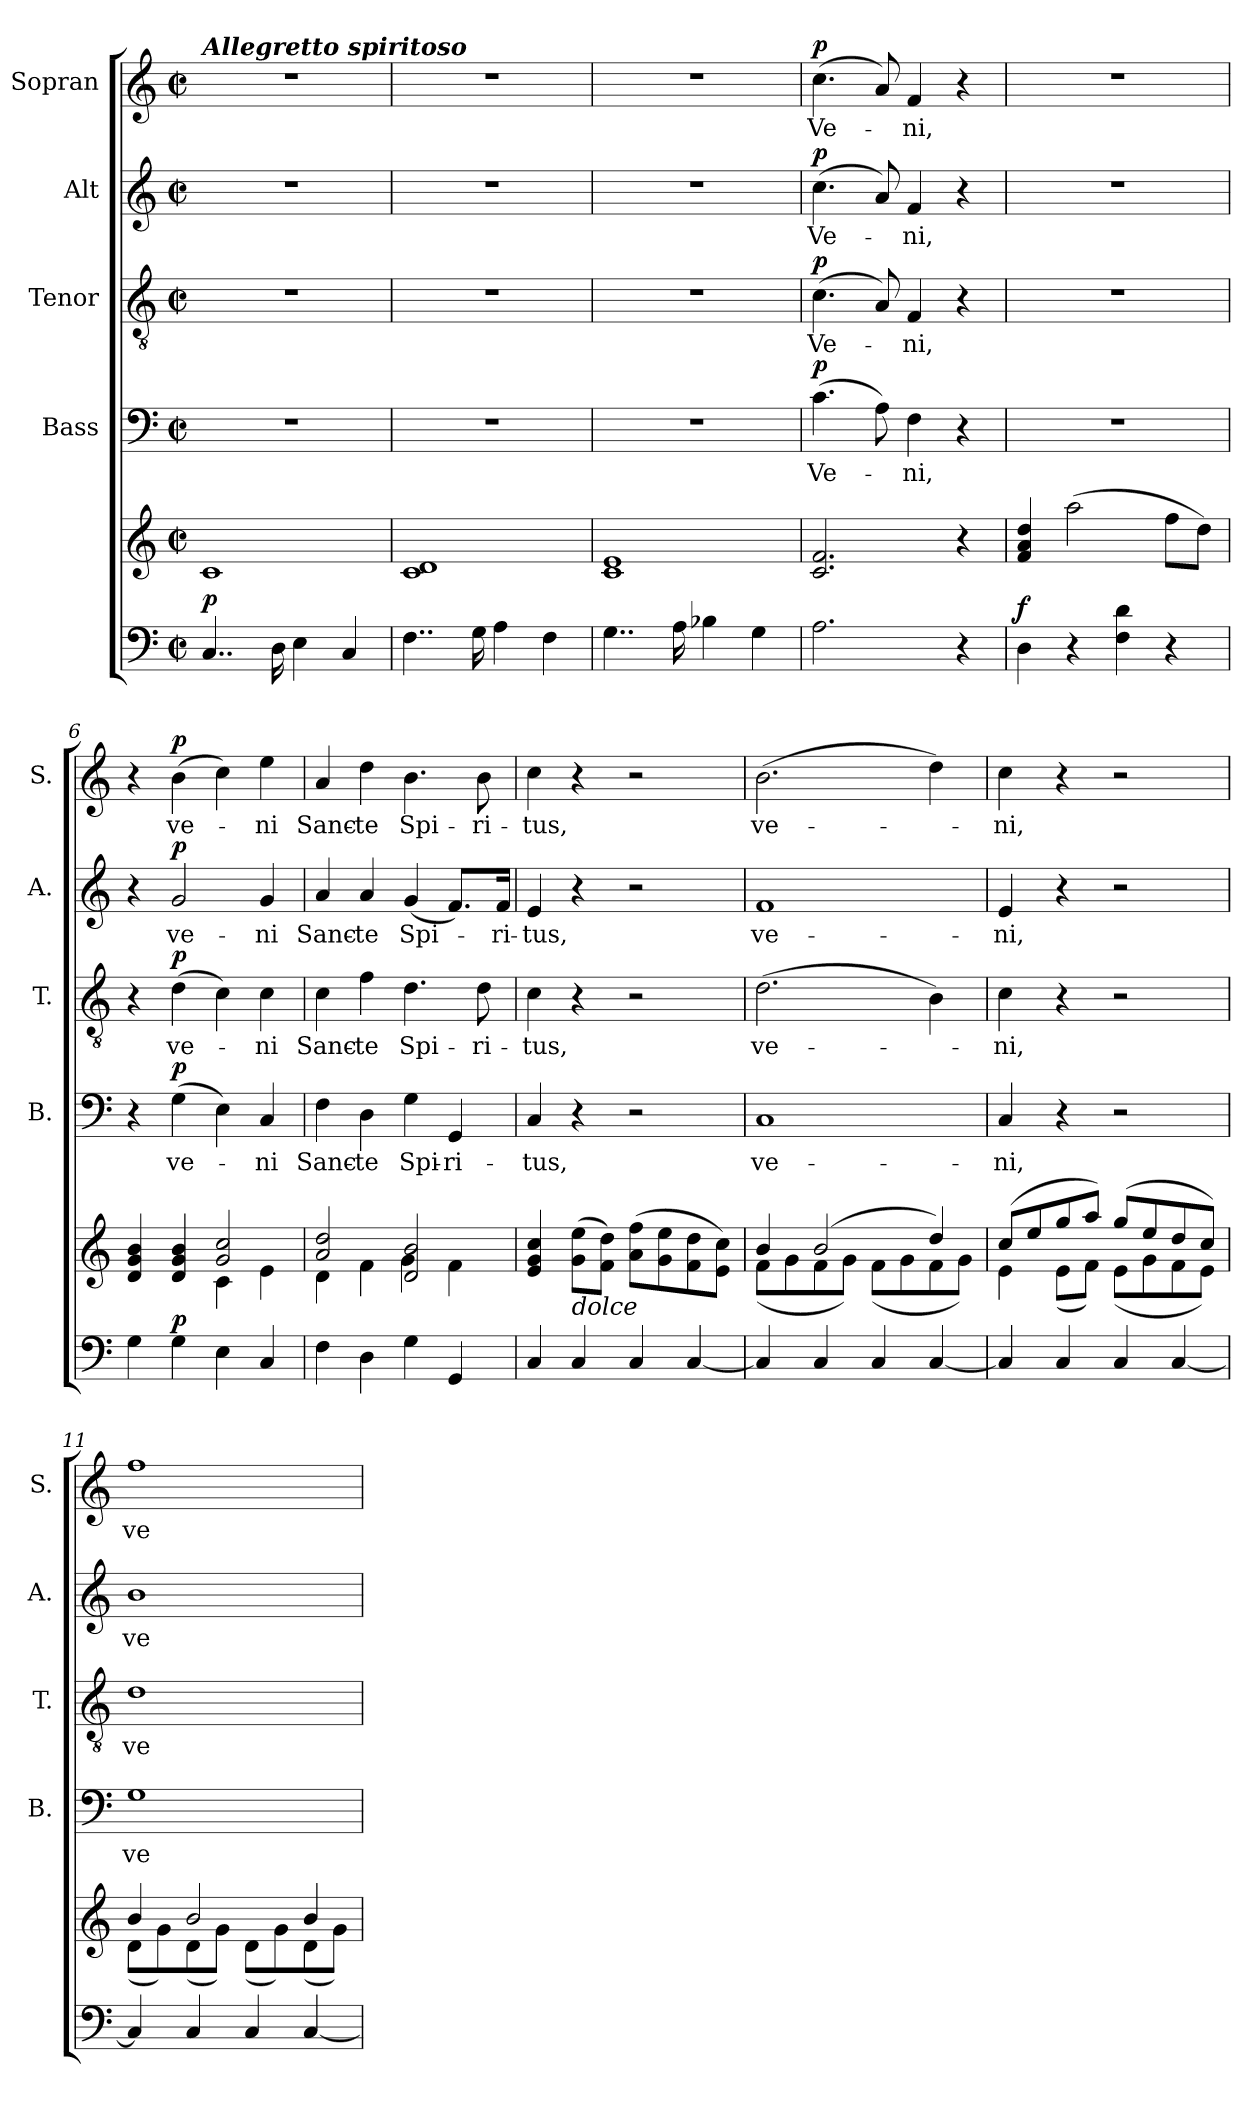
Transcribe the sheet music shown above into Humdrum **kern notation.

**kern	**kern	**dynam	**kern	**text	**dynam	**kern	**text	**dynam	**kern	**text	**dynam	**kern	**text	**dynam
*part5	*part5	*part5	*part4	*part4	*part4	*part3	*part3	*part3	*part2	*part2	*part2	*part1	*part1	*part1
*staff6	*staff5	*staff5/6	*staff4	*staff4	*staff4	*staff3	*staff3	*staff3	*staff2	*staff2	*staff2	*staff1	*staff1	*staff1
*	*	*	*I"Bass	*	*	*I"Tenor	*	*	*I"Alt	*	*	*I"Sopran	*	*
*	*	*	*I'B.	*	*	*I'T.	*	*	*I'A.	*	*	*I'S.	*	*
*clefF4	*clefG2	*	*clefF4	*	*	*clefGv2	*	*	*clefG2	*	*	*clefG2	*	*
*k[]	*k[]	*	*k[]	*	*	*k[]	*	*	*k[]	*	*	*k[]	*	*
*C:	*C:	*	*C:	*	*	*C:	*	*	*C:	*	*	*C:	*	*
*M2/2	*M2/2	*	*M2/2	*	*	*M2/2	*	*	*M2/2	*	*	*M2/2	*	*
*met(c|)	*met(c|)	*	*met(c|)	*	*	*met(c|)	*	*	*met(c|)	*	*	*met(c|)	*	*
=1	=1	=1	=1	=1	=1	=1	=1	=1	=1	=1	=1	=1	=1	=1
!	!	!	!	!	!	!	!	!	!	!	!	!LO:TX:a:Bi:t=Allegretto spiritoso	!	!
!	!	!LO:DY:a=2	!	!	!	!	!	!	!	!	!	!	!	!
4..C/	1c	p	1r	.	.	1r	.	.	1r	.	.	1r	.	.
16D\	.	.	.	.	.	.	.	.	.	.	.	.	.	.
4E\	.	.	.	.	.	.	.	.	.	.	.	.	.	.
4C/	.	.	.	.	.	.	.	.	.	.	.	.	.	.
=2	=2	=2	=2	=2	=2	=2	=2	=2	=2	=2	=2	=2	=2	=2
4..F\	1c 1d	.	1r	.	.	1r	.	.	1r	.	.	1r	.	.
16G\	.	.	.	.	.	.	.	.	.	.	.	.	.	.
4A\	.	.	.	.	.	.	.	.	.	.	.	.	.	.
4F\	.	.	.	.	.	.	.	.	.	.	.	.	.	.
=3	=3	=3	=3	=3	=3	=3	=3	=3	=3	=3	=3	=3	=3	=3
4..G\	1c 1e	.	1r	.	.	1r	.	.	1r	.	.	1r	.	.
16A\	.	.	.	.	.	.	.	.	.	.	.	.	.	.
4B-X\	.	.	.	.	.	.	.	.	.	.	.	.	.	.
4G\	.	.	.	.	.	.	.	.	.	.	.	.	.	.
=4	=4	=4	=4	=4	=4	=4	=4	=4	=4	=4	=4	=4	=4	=4
!	!	!	!	!LO:LY:b	!LO:DY:a	!	!LO:LY:b	!LO:DY:a	!	!LO:LY:b	!LO:DY:a	!	!LO:LY:b	!LO:DY:a
2.A\	2.c/ 2.f/	.	(>4.c\	Ve-	p	(>4.c\	Ve-	p	(>4.cc\	Ve-	p	(>4.cc\	Ve-	p
.	.	.	8A\)	.	.	8A/)	.	.	8a/)	.	.	8a/)	.	.
!	!	!	!	!LO:LY:b	!	!	!LO:LY:b	!	!	!LO:LY:b	!	!	!LO:LY:b	!
.	.	.	4F\	-ni,	.	4F/	-ni,	.	4f/	-ni,	.	4f/	-ni,	.
4r	4r	.	4r	.	.	4r	.	.	4r	.	.	4r	.	.
=5	=5	=5	=5	=5	=5	=5	=5	=5	=5	=5	=5	=5	=5	=5
!	!	!LO:DY:a=2	!	!	!	!	!	!	!	!	!	!	!	!
4D\	4f/ 4a/ 4dd/	f	1r	.	.	1r	.	.	1r	.	.	1r	.	.
4r	(>2aa\	.	.	.	.	.	.	.	.	.	.	.	.	.
4F\ 4d\	.	.	.	.	.	.	.	.	.	.	.	.	.	.
4r	8ff\L	.	.	.	.	.	.	.	.	.	.	.	.	.
.	8dd\J)	.	.	.	.	.	.	.	.	.	.	.	.	.
=6	=6	=6	=6	=6	=6	=6	=6	=6	=6	=6	=6	=6	=6	=6
*	*^	*	*	*	*	*	*	*	*	*	*	*	*	*
4G\	4d/ 4g/ 4b/	2ryy	.	4r	.	.	4r	.	.	4r	.	.	4r	.	.
!	!	!	!LO:DY:a=2	!	!LO:LY:b	!LO:DY:a	!	!LO:LY:b	!LO:DY:a	!	!LO:LY:b	!LO:DY:a	!	!LO:LY:b	!LO:DY:a
4G\	4d/ 4g/ 4b/	.	p	(>4G\	ve-	p	(>4d\	ve-	p	2g/	ve-	p	(>4b\	ve-	p
4E\	2g/ 2cc/	4c\	.	4E\)	.	.	4c\)	.	.	.	.	.	4cc\)	.	.
!	!	!	!	!	!LO:LY:b	!	!	!LO:LY:b	!	!	!LO:LY:b	!	!	!LO:LY:b	!
4C/	.	4e\	.	4C/	-ni	.	4c\	-ni	.	4g/	-ni	.	4ee\	-ni	.
!!LO:LB:g=z
=7	=7	=7	=7	=7	=7	=7	=7	=7	=7	=7	=7	=7	=7	=7	=7
!	!	!	!	!	!LO:LY:b	!	!	!LO:LY:b	!	!	!LO:LY:b	!	!	!LO:LY:b	!
4F\	2a/ 2dd/	4d\	.	4F\	Sanc-	.	4c\	Sanc-	.	4a/	Sanc-	.	4a/	Sanc-	.
!	!	!	!	!	!LO:LY:b	!	!	!LO:LY:b	!	!	!LO:LY:b	!	!	!LO:LY:b	!
4D\	.	4f\	.	4D\	-te	.	4f\	-te	.	4a/	-te	.	4dd\	-te	.
!	!	!	!	!	!LO:LY:b	!	!	!LO:LY:b	!	!	!LO:LY:b	!	!	!LO:LY:b	!
4G\	2d/ 2b/	4g\	.	4G\	Spi-	.	4.d\	Spi-	.	(<4g/	Spi-	.	4.b\	Spi-	.
!	!	!	!	!	!LO:LY:b	!	!	!	!	!	!	!	!	!	!
4GG/	.	4f\	.	4GG/	-ri-	.	.	.	.	8.f/L)	.	.	.	.	.
!	!	!	!	!	!	!	!	!LO:LY:b	!	!	!	!	!	!LO:LY:b	!
.	.	.	.	.	.	.	8d\	-ri-	.	.	.	.	8b\	-ri-	.
!	!	!	!	!	!	!	!	!	!	!	!LO:LY:b	!	!	!	!
.	.	.	.	.	.	.	.	.	.	16f/Jk	-ri-	.	.	.	.
*	*v	*v	*	*	*	*	*	*	*	*	*	*	*	*	*
=8	=8	=8	=8	=8	=8	=8	=8	=8	=8	=8	=8	=8	=8	=8
!	!	!	!	!LO:LY:b	!	!	!LO:LY:b	!	!	!LO:LY:b	!	!	!LO:LY:b	!
4C/	4e/ 4g/ 4cc/	.	4C/	-tus,	.	4c\	-tus,	.	4e/	-tus,	.	4cc\	-tus,	.
!	!LO:TX:b:i:t=dolce	!	!	!	!	!	!	!	!	!	!	!	!	!
4C/	(>8g\ 8ee\L	.	4r	.	.	4r	.	.	4r	.	.	4r	.	.
.	8f\ 8dd\J)	.	.	.	.	.	.	.	.	.	.	.	.	.
4C/	(>8a\ 8ff\L	.	2r	.	.	2r	.	.	2r	.	.	2r	.	.
.	8g\ 8ee\	.	.	.	.	.	.	.	.	.	.	.	.	.
[4C/	8f\ 8dd\	.	.	.	.	.	.	.	.	.	.	.	.	.
.	8e\ 8cc\J)	.	.	.	.	.	.	.	.	.	.	.	.	.
=9	=9	=9	=9	=9	=9	=9	=9	=9	=9	=9	=9	=9	=9	=9
*	*^	*	*	*	*	*	*	*	*	*	*	*	*	*
!	!	!	!	!	!LO:LY:b	!	!	!LO:LY:b	!	!	!LO:LY:b	!	!	!LO:LY:b	!
4C/]	4b/	(<8f\L	.	1C	ve-	.	(>2.d\	ve-	.	1f	ve-	.	(>2.b\	ve-	.
.	.	8g\	.	.	.	.	.	.	.	.	.	.	.	.	.
4C/	(2b/	8f\	.	.	.	.	.	.	.	.	.	.	.	.	.
.	.	8g\J)	.	.	.	.	.	.	.	.	.	.	.	.	.
4C/	.	(<8f\L	.	.	.	.	.	.	.	.	.	.	.	.	.
.	.	8g\	.	.	.	.	.	.	.	.	.	.	.	.	.
[4C/	4dd/)	8f\	.	.	.	.	4B\)	.	.	.	.	.	4dd\)	.	.
.	.	8g\J)	.	.	.	.	.	.	.	.	.	.	.	.	.
=10	=10	=10	=10	=10	=10	=10	=10	=10	=10	=10	=10	=10	=10	=10	=10
!	!	!	!	!	!LO:LY:b	!	!	!LO:LY:b	!	!	!LO:LY:b	!	!	!LO:LY:b	!
4C/]	(>8cc/L	4e\	.	4C/	-ni,	.	4c\	-ni,	.	4e/	-ni,	.	4cc\	-ni,	.
.	8ee/	.	.	.	.	.	.	.	.	.	.	.	.	.	.
4C/	8gg/	(<8e\L	.	4r	.	.	4r	.	.	4r	.	.	4r	.	.
.	8aa/J)	8f\J)	.	.	.	.	.	.	.	.	.	.	.	.	.
4C/	(>8gg/L	(<8e\L	.	2r	.	.	2r	.	.	2r	.	.	2r	.	.
.	8ee/	8g\	.	.	.	.	.	.	.	.	.	.	.	.	.
[4C/	8dd/	8f\	.	.	.	.	.	.	.	.	.	.	.	.	.
.	8cc/J)	8e\J)	.	.	.	.	.	.	.	.	.	.	.	.	.
=11	=11	=11	=11	=11	=11	=11	=11	=11	=11	=11	=11	=11	=11	=11	=11
!	!	!	!	!	!LO:LY:b	!	!	!LO:LY:b	!	!	!LO:LY:b	!	!	!LO:LY:b	!
4C/]	4b/	(<8d\L	.	1G	ve-	.	1d	ve-	.	1b	ve-	.	1ff	ve-	.
.	.	8g\)	.	.	.	.	.	.	.	.	.	.	.	.	.
4C/	2b/	(<8d\	.	.	.	.	.	.	.	.	.	.	.	.	.
.	.	8g\J)	.	.	.	.	.	.	.	.	.	.	.	.	.
4C/	.	(<8d\L	.	.	.	.	.	.	.	.	.	.	.	.	.
.	.	8g\)	.	.	.	.	.	.	.	.	.	.	.	.	.
[4C/	4b/	(<8d\	.	.	.	.	.	.	.	.	.	.	.	.	.
.	.	8g\J)	.	.	.	.	.	.	.	.	.	.	.	.	.
*	*v	*v	*	*	*	*	*	*	*	*	*	*	*	*	*
=	=	=	=	=	=	=	=	=	=	=	=	=	=	=
*-	*-	*-	*-	*-	*-	*-	*-	*-	*-	*-	*-	*-	*-	*-
